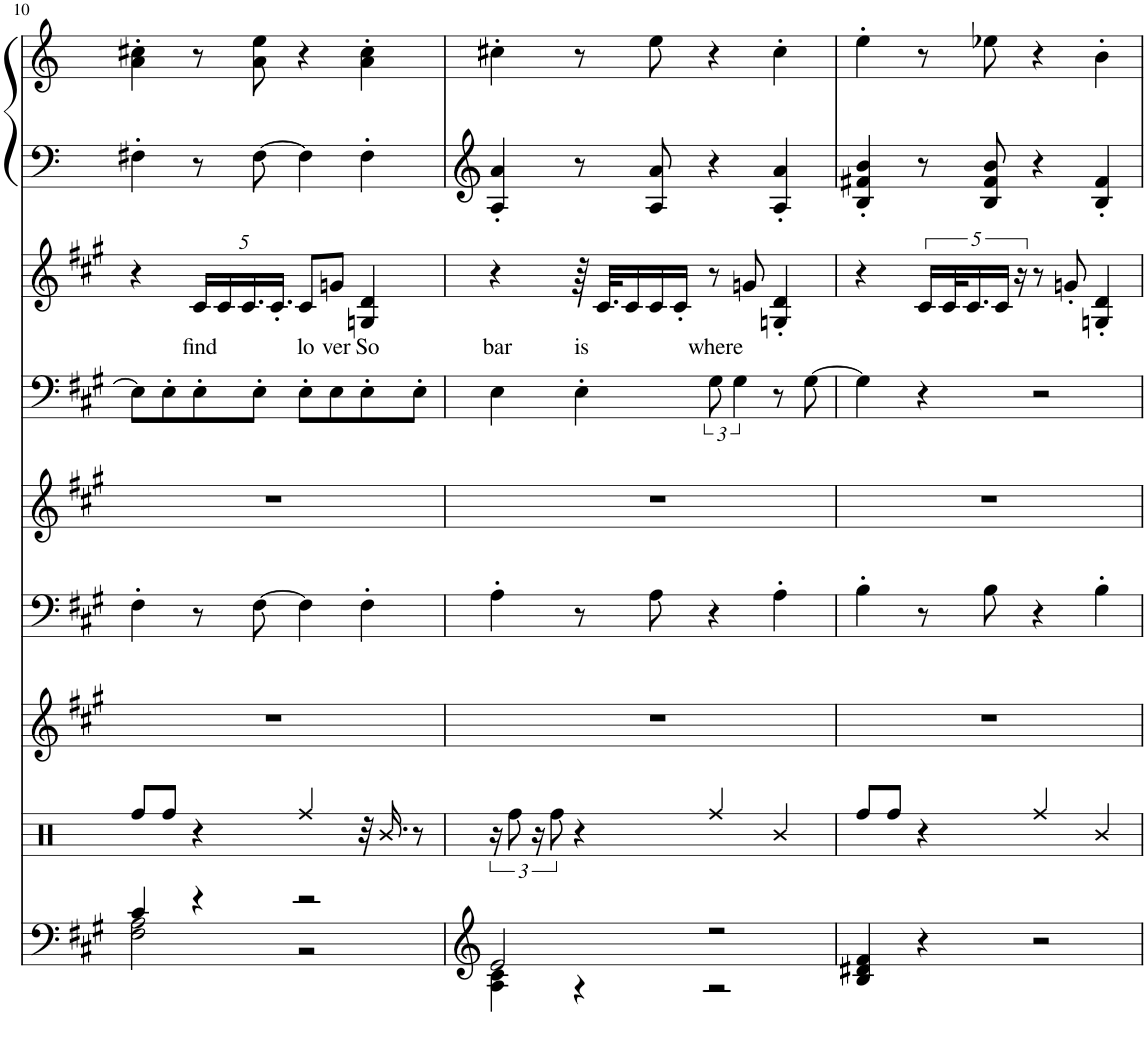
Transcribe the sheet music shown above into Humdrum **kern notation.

**kern	**kern	**kern	**kern	**kern	**kern	**kern	**text	**kern	**kern
*part8	*part7	*part6	*part5	*part4	*part3	*part2	*part2	*part1	*part1
*staff9	*staff8	*staff7	*staff6	*staff5	*staff4	*staff3	*staff3	*staff2	*staff1
*I"Grand Piano	*I"Percussion	*I"Woodblock	*I"Xylophone	*I"Overdrive Gtr	*I"Tenor Sax	*I"Melodic Drum	*	*I"Marimba, untitled	*
*I'Pno	*	*I'Wd Bl	*I'Xyl.	*	*I'T Sax	*	*	*I'Mar	*
!!LO:PB:g=z
*clefG2	*clefX	*clefG2	*clefF4	*clefG2	*clefF4	*clefG2	*	*clefG2	*clefG2
*	*	*	*	*	*Trd8c14	*	*	*	*
*k[f#c#g#]	*k[]	*k[f#c#g#]	*k[f#c#g#]	*k[f#c#g#]	*k[f#c#g#]	*k[f#c#g#]	*	*k[f#c#g#]	*k[f#c#g#]
*M4/4	*M4/4	*M4/4	*M4/4	*M4/4	*M4/4	*M4/4	*	*M4/4	*M4/4
=10	=10	=10	=10	=10	=10	=10	=10	=10	=10
*^	*	*	*	*	*	*	*	*	*
4c#/	2F#\ 2A\	8Rff/L	1r	4F#'\	1r	8E\L]	4r	.	4F#X'\	4a\' 4cc#X\'
.	.	8Rff/J	.	.	.	8E'\	.	.	.	.
*	*	*	*	*	*	*	*Xbrackettup	*	*	*
!	!	!	!	!	!	!	!	!LO:LY:b	!	!
4r	.	4r	.	8r	.	8E'\	20c#/LL	find	8r	8r
.	.	.	.	.	.	.	20c#/	.	.	.
.	.	.	.	.	.	.	20.c#/	.	.	.
.	.	.	.	[8F#\	.	8E'\J	.	.	[8F#\	8a\ 8ee\
.	.	.	.	.	.	.	20.c#'/JJ	.	.	.
!	!	!	!	!	!	!	!	!LO:LY:b	!	!
2r	2r	4Rff/	.	4F#\]	.	8E'\L	8c#/L	lo	4F#\]	4r
!	!	!	!	!	!	!	!	!LO:LY:b	!	!
.	.	.	.	.	.	8E\	8gn/J	ver	.	.
!	!	!	!	!	!	!	!	!LO:LY:b	!	!
.	.	32r	.	4F#'\	.	8E'\	4Gn/ 4d/	So	4F#'\	4a\' 4cc#\'
.	.	16.R/	.	.	.	.	.	.	.	.
.	.	8r	.	.	.	8E'\J	.	.	.	.
=11	=11	=11	=11	=11	=11	=11	=11	=11	=11	=11
!	!	!	!	!	!	!	!	!LO:LY:b	!	!
2e/	4A\ 4c#\	24r	1r	4A'\	1r	4E\	4r	bar	4A/' 4a/'	4cc#X'\
.	.	12Rff\	.	.	.	.	.	.	.	.
.	.	24r	.	.	.	.	.	.	.	.
.	.	12Rff\	.	.	.	.	.	.	.	.
!	!	!	!	!	!	!	!	!LO:LY:b	!	!
.	4r	4r	.	8r	.	4E'\	64r	is	8r	8r
.	.	.	.	.	.	.	32.c#/KLL	.	.	.
.	.	.	.	.	.	.	16c#/	.	.	.
.	.	.	.	8A\	.	.	16c#/	.	8A/ 8a/	8ee\
.	.	.	.	.	.	.	16c#'/JJ	.	.	.
!	!	!	!	!	!	!	!	!LO:LY:b	!	!
2r	2r	4Rff/	.	4r	.	12G#\	8r	where	4r	4r
.	.	.	.	.	.	6G#\	.	.	.	.
.	.	.	.	.	.	.	8gn/	.	.	.
.	.	4R/	.	4A'\	.	8r	4Gn/' 4d/'	.	4A/' 4a/'	4cc#'\
.	.	.	.	.	.	[8G#\	.	.	.	.
*v	*v	*	*	*	*	*	*	*	*	*
=12	=12	=12	=12	=12	=12	=12	=12	=12	=12
4B/ 4d#X/ 4f#/	8Rff/L	1r	4B'\	1r	4G#\]	4r	.	4B/' 4f#X/' 4b/'	4ee'\
.	8Rff/J	.	.	.	.	.	.	.	.
*	*	*	*	*	*	*brackettup	*	*	*
4r	4r	.	8r	.	4r	20c#/LL	.	8r	8r
.	.	.	.	.	.	40c#/K	.	.	.
.	.	.	.	.	.	20.c#/	.	.	.
.	.	.	8B\	.	.	.	.	8B/ 8f#/ 8b/	8ee-X\
.	.	.	.	.	.	20c#/JJ	.	.	.
.	.	.	.	.	.	20r	.	.	.
2r	4Rff/	.	4r	.	2r	8r	.	4r	4r
.	.	.	.	.	.	8gn'/	.	.	.
.	4R/	.	4B'\	.	.	4Gn/' 4d/'	.	4B/' 4f#/'	4b'\
=	=	=	=	=	=	=	=	=	=
*-	*-	*-	*-	*-	*-	*-	*-	*-	*-
